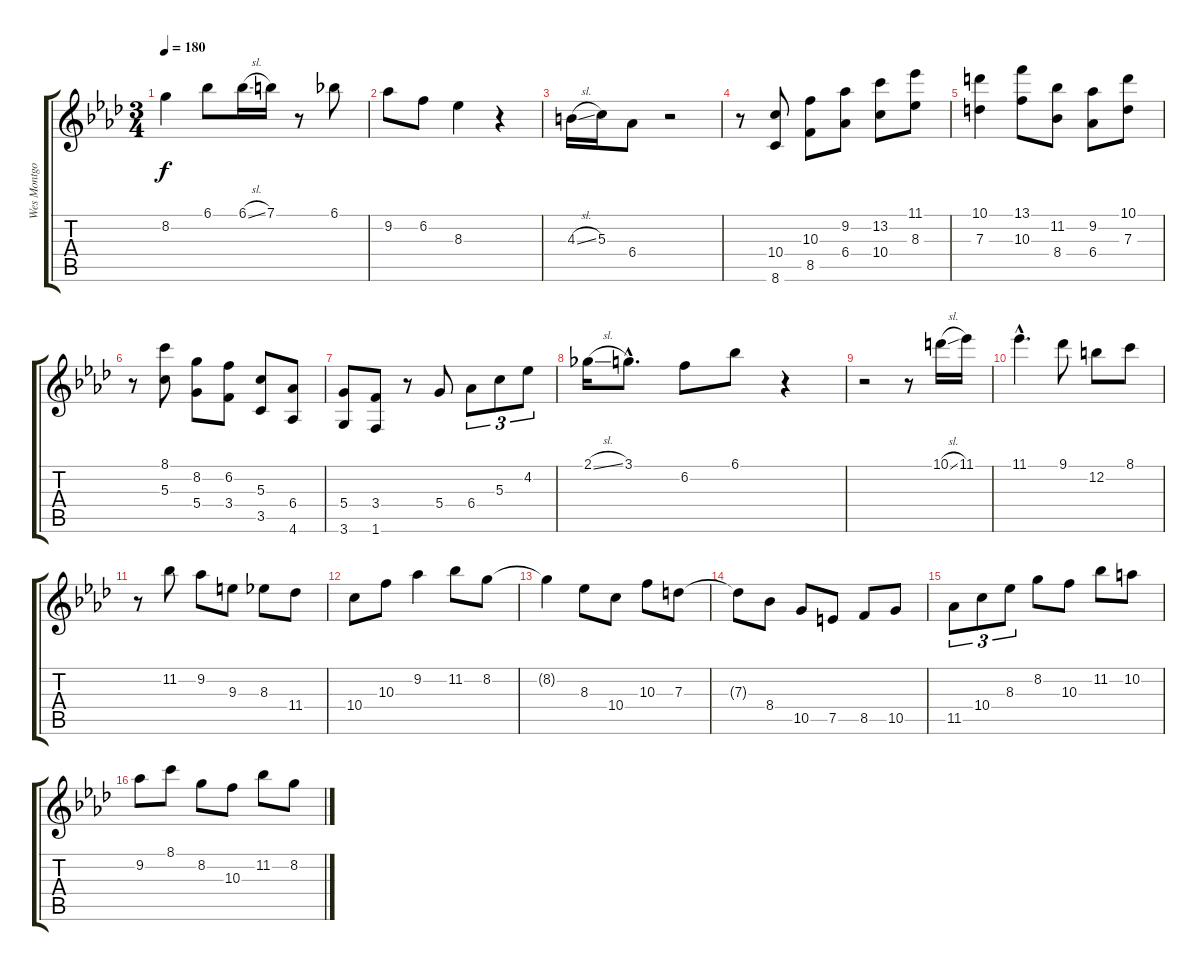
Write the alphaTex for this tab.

\track ("Wes Montgomery" "Wes Montgo") {instrument electricguitarjazz}
\staff {score tabs}
\tuning (E4 B3 G3 D3 A2 E2) {hide}
\ts (3 4)
\tempo 180
\clef g2
\ks ab
8.2.4{dy f} 6.1.8 6.1{sl}.16 7.1.16 r.8 6.1.8 |
9.2.8 6.2.8 8.3.4 r.4 |
4.3{sl}.16 5.3.16 6.4.8 r.2 |
r.8 (10.4 8.6).8 (10.3 8.5).8 (9.2 6.4).8 (13.2 10.4).8 (11.1 8.3).8 |
(10.1 7.3).4 (13.1 10.3).8 (11.2 8.4).8 (9.2 6.4).8 (10.1 7.3).8 |
r.8 (8.1 5.3).8 (8.2 5.4).8 (6.2 3.4).8 (5.3 3.5).8 (6.4 4.6).8 |
(5.4 3.6).8 (3.4 1.6).8 r.8 5.4.8 6.4.8{tu (3 2)} 5.3.8{tu (3 2)} 4.2.8{tu (3 2)} |
2.1{sl}.16 3.1{hac}.8{d} 6.2.8 6.1.8 r.4 |
r.2 r.8 10.1{sl}.16 11.1.16 |
11.1{hac}.4{d} 9.1.8 12.2.8 8.1.8 |
r.8 11.2.8 9.2.8 9.3.8 8.3.8 11.4.8 |
10.4.8 10.3.8 9.2.4 11.2.8 8.2.8 |
8.2{t}.4 8.3.8 10.4.8 10.3.8 7.3.8 |
7.3{t}.8 8.4.8 10.5.8 7.5.8 8.5.8 10.5.8 |
11.5.8{tu (3 2)} 10.4.8{tu (3 2)} 8.3.8{tu (3 2)} 8.2.8 10.3.8 11.2.8 10.2.8 |
9.2.8 8.1.8 8.2.8 10.3.8 11.2.8 8.2.8
